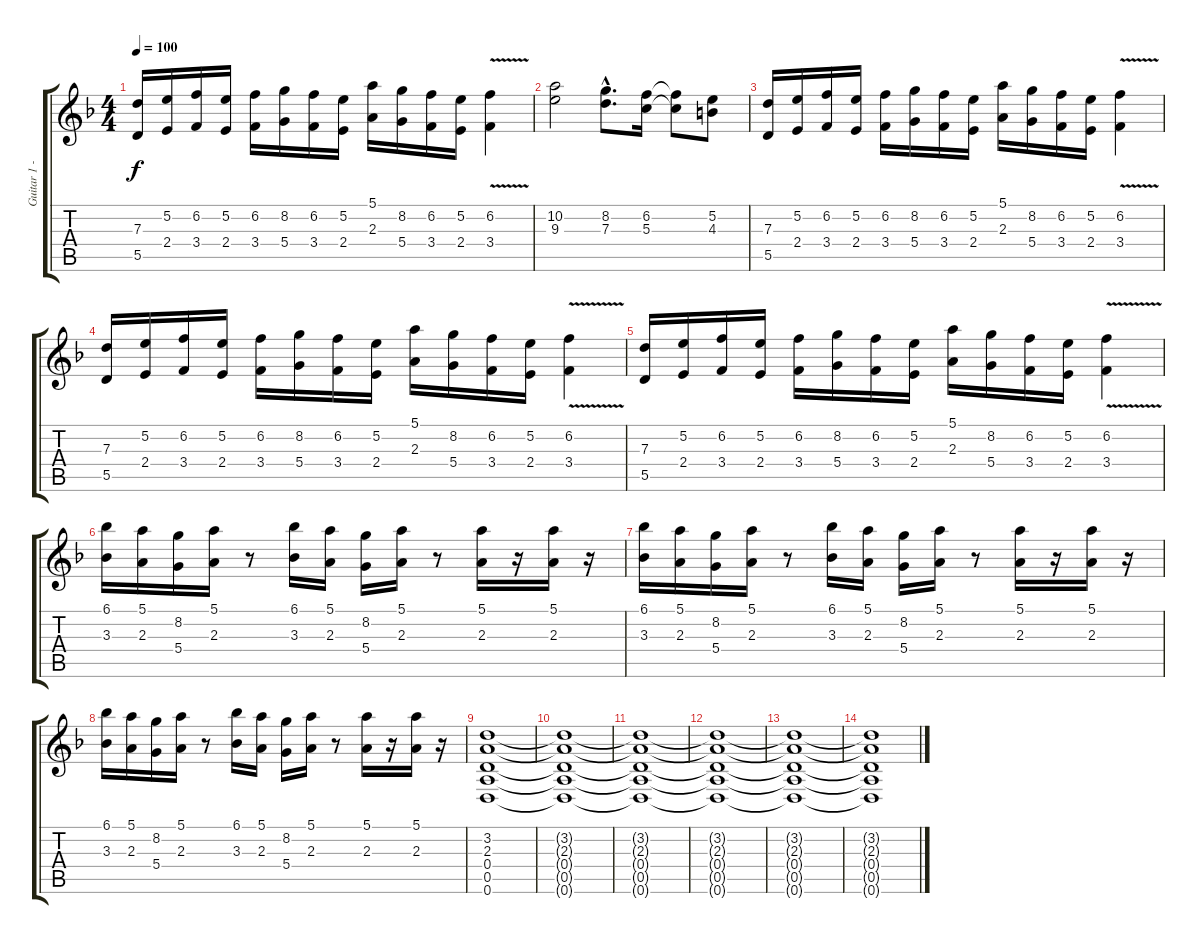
\track ("Guitar 1 - Criss Oliva" "Guitar 1 -") {instrument distortionguitar}
\staff {score tabs}
\tuning (E4 B3 G3 D3 A2 D2) {hide}
\ts (4 4)
\tempo 100
\clef g2
\ks f
(7.3 5.5).16{dy f} (5.2 2.4).16 (6.2 3.4).16 (5.2 2.4).16 (6.2 3.4).16 (8.2 5.4).16 (6.2 3.4).16 (5.2 2.4).16 (5.1 2.3).16 (8.2 5.4).16 (6.2 3.4).16 (5.2 2.4).16 (6.2{v} 3.4{v}).4 |
(10.2 9.3).2 (8.2{hac} 7.3{hac}).8{d} (6.2 5.3).16 (6.2{t} 5.3{t}).8 (5.2 4.3).8 |
(7.3 5.5).16 (5.2 2.4).16 (6.2 3.4).16 (5.2 2.4).16 (6.2 3.4).16 (8.2 5.4).16 (6.2 3.4).16 (5.2 2.4).16 (5.1 2.3).16 (8.2 5.4).16 (6.2 3.4).16 (5.2 2.4).16 (6.2{v} 3.4{v}).4 |
(7.3 5.5).16 (5.2 2.4).16 (6.2 3.4).16 (5.2 2.4).16 (6.2 3.4).16 (8.2 5.4).16 (6.2 3.4).16 (5.2 2.4).16 (5.1 2.3).16 (8.2 5.4).16 (6.2 3.4).16 (5.2 2.4).16 (6.2{v} 3.4{v}).4 |
(7.3 5.5).16 (5.2 2.4).16 (6.2 3.4).16 (5.2 2.4).16 (6.2 3.4).16 (8.2 5.4).16 (6.2 3.4).16 (5.2 2.4).16 (5.1 2.3).16 (8.2 5.4).16 (6.2 3.4).16 (5.2 2.4).16 (6.2{v} 3.4{v}).4 |
(6.1 3.3).16 (5.1 2.3).16 (8.2 5.4).16 (5.1 2.3).16 r.8 (6.1 3.3).16 (5.1 2.3).16 (8.2 5.4).16 (5.1 2.3).16 r.8 (5.1 2.3).16 r.16 (5.1 2.3).16 r.16 |
(6.1 3.3).16 (5.1 2.3).16 (8.2 5.4).16 (5.1 2.3).16 r.8 (6.1 3.3).16 (5.1 2.3).16 (8.2 5.4).16 (5.1 2.3).16 r.8 (5.1 2.3).16 r.16 (5.1 2.3).16 r.16 |
(6.1 3.3).16 (5.1 2.3).16 (8.2 5.4).16 (5.1 2.3).16 r.8 (6.1 3.3).16 (5.1 2.3).16 (8.2 5.4).16 (5.1 2.3).16 r.8 (5.1 2.3).16 r.16 (5.1 2.3).16 r.16 |
(3.2 2.3 0.4 0.5 0.6).1 |
(3.2{t} 2.3{t} 0.4{t} 0.5{t} 0.6{t}).1 |
(3.2{t} 2.3{t} 0.4{t} 0.5{t} 0.6{t}).1{volume 4} |
(3.2{t} 2.3{t} 0.4{t} 0.5{t} 0.6{t}).1 |
(3.2{t} 2.3{t} 0.4{t} 0.5{t} 0.6{t}).1 |
(3.2{t} 2.3{t} 0.4{t} 0.5{t} 0.6{t}).1
